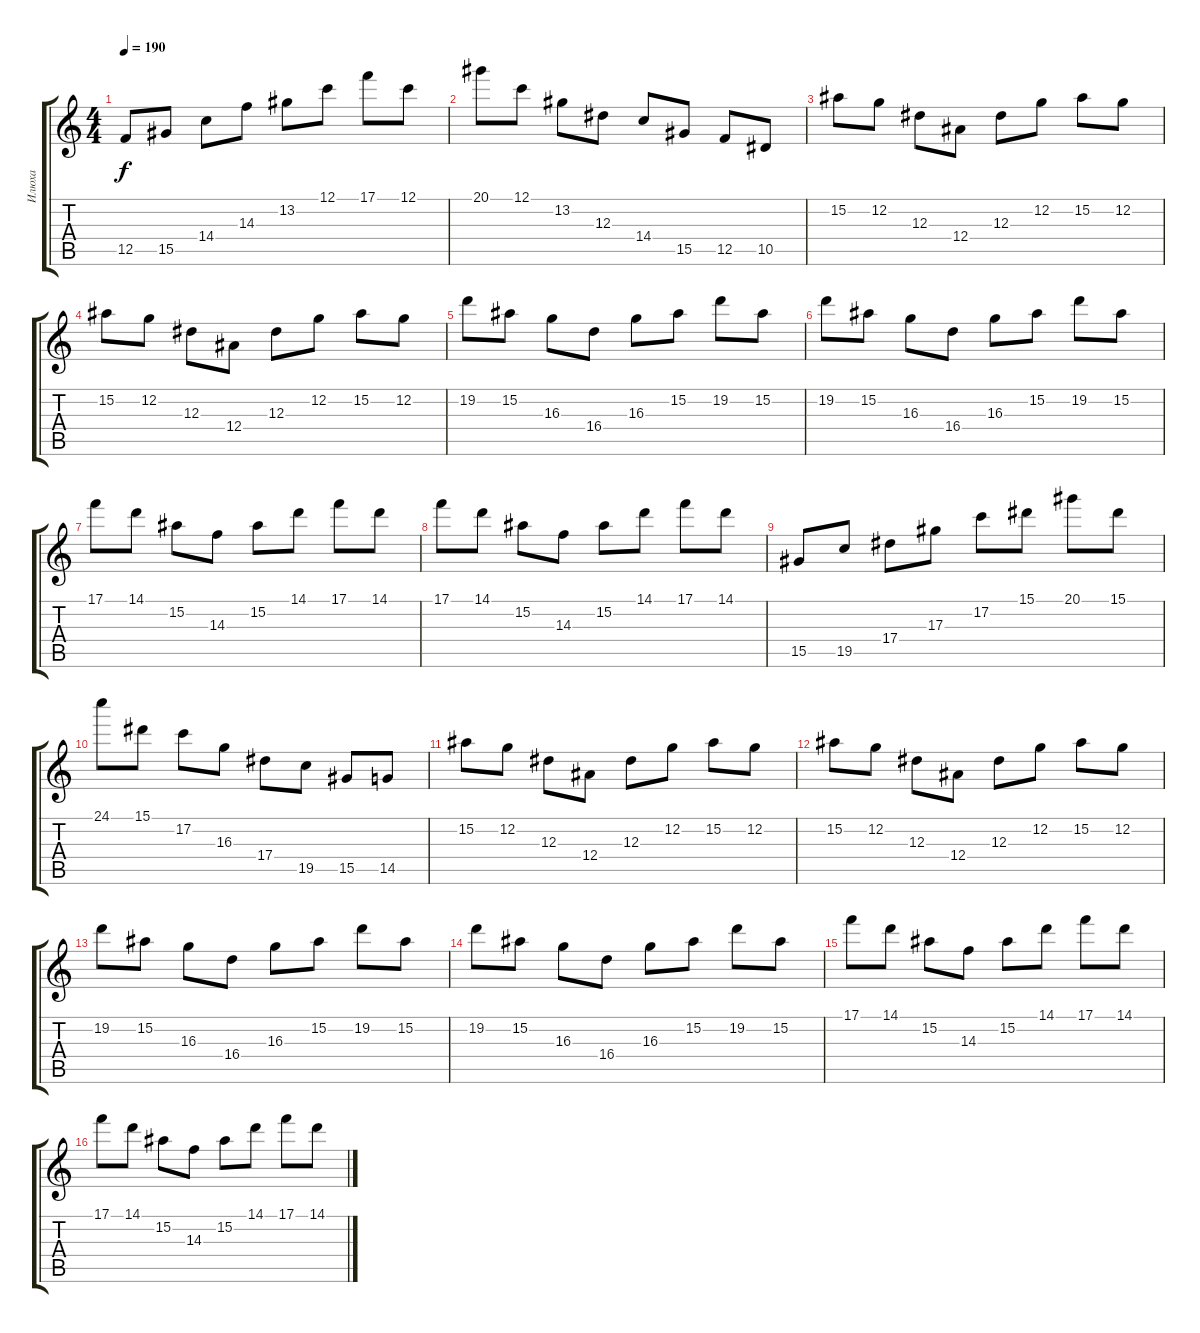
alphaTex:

\track ("Илюха" "Илюха") {instrument distortionguitar}
\staff {score tabs}
\tuning (C4 G3 Eb3 Bb2 F2 C2) {hide}
\ts (4 4)
\tempo 190
\clef g2
\ks c
12.5.8{dy f} 15.5.8 14.4.8 14.3.8 13.2.8 12.1.8 17.1.8 12.1.8 |
20.1.8 12.1.8 13.2.8 12.3.8 14.4.8 15.5.8 12.5.8 10.5.8 |
15.2.8 12.2.8 12.3.8 12.4.8 12.3.8 12.2.8 15.2.8 12.2.8 |
15.2.8 12.2.8 12.3.8 12.4.8 12.3.8 12.2.8 15.2.8 12.2.8 |
19.2.8 15.2.8 16.3.8 16.4.8 16.3.8 15.2.8 19.2.8 15.2.8 |
19.2.8 15.2.8 16.3.8 16.4.8 16.3.8 15.2.8 19.2.8 15.2.8 |
17.1.8 14.1.8 15.2.8 14.3.8 15.2.8 14.1.8 17.1.8 14.1.8 |
17.1.8 14.1.8 15.2.8 14.3.8 15.2.8 14.1.8 17.1.8 14.1.8 |
15.5.8 19.5.8 17.4.8 17.3.8 17.2.8 15.1.8 20.1.8 15.1.8 |
24.1.8 15.1.8 17.2.8 16.3.8 17.4.8 19.5.8 15.5.8 14.5.8 |
15.2.8 12.2.8 12.3.8 12.4.8 12.3.8 12.2.8 15.2.8 12.2.8 |
15.2.8 12.2.8 12.3.8 12.4.8 12.3.8 12.2.8 15.2.8 12.2.8 |
19.2.8 15.2.8 16.3.8 16.4.8 16.3.8 15.2.8 19.2.8 15.2.8 |
19.2.8 15.2.8 16.3.8 16.4.8 16.3.8 15.2.8 19.2.8 15.2.8 |
17.1.8 14.1.8 15.2.8 14.3.8 15.2.8 14.1.8 17.1.8 14.1.8 |
17.1.8 14.1.8 15.2.8 14.3.8 15.2.8 14.1.8 17.1.8 14.1.8
